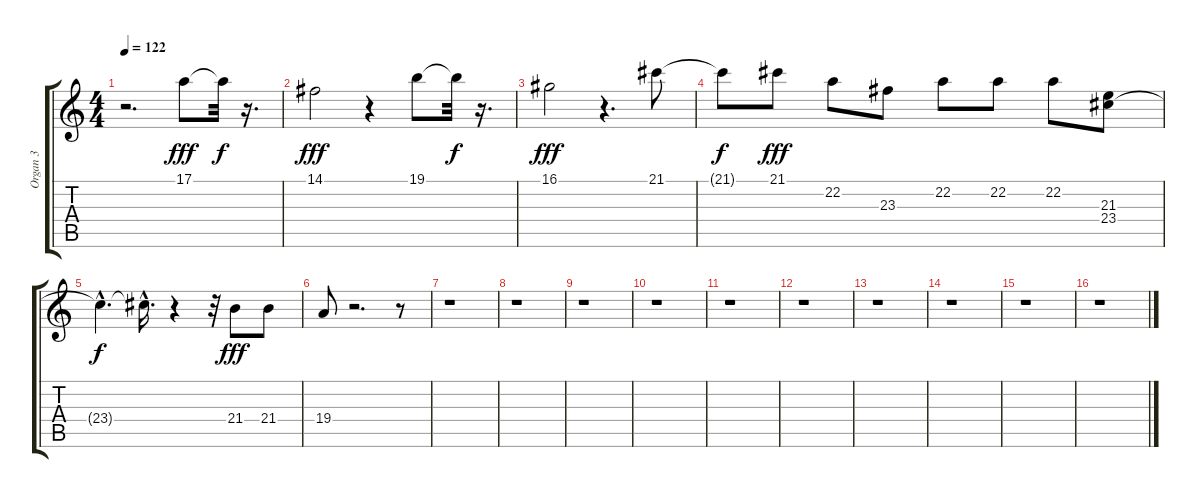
\track ("Organ 3" "Organ 3") {instrument rockorgan}
\staff {score tabs}
\tuning (E4 B3 G3 D3 A2 E2) {hide}
\ts (4 4)
\tempo 122
\clef g2
\ks c
r.2{d dy fff} 17.1.8 17.1{t}.32{dy f} r.16{d} |
14.1.2{dy fff} r.4 19.1.8 19.1{t}.32{dy f} r.16{d} |
16.1.2{dy fff} r.4{d} 21.1.8 |
21.1{t}.8{dy f} 21.1.8{dy fff} 22.2.8 23.3.8 22.2.8 22.2.8 22.2.8 (21.3 23.4).8 |
23.4{hac t}.4{d dy f} 23.4{hac t}.16{d} r.4 r.32 21.4.8{dy fff} 21.4.8 |
19.4.8 r.2{d} r.8 |
r.1 |
r.1 |
r.1 |
r.1 |
r.1 |
r.1 |
r.1 |
r.1 |
r.1 |
r.1
